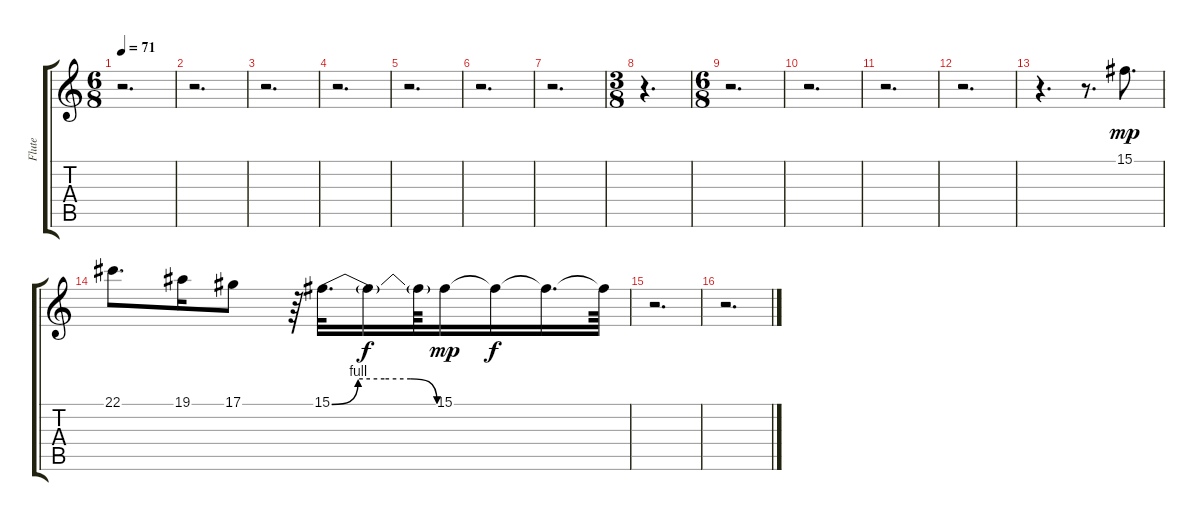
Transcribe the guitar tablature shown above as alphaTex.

\track ("Flute" "Flute") {instrument flute}
\staff {score tabs}
\tuning (Eb4 Bb3 Gb3 Db3 Ab2 Eb2) {hide}
\ts (6 8)
\tempo 71
\clef g2
\ks c
r.2{d dy f} |
r.2{d} |
r.2{d} |
r.2{d} |
r.2{d} |
r.2{d} |
r.2{d} |
\ts (3 8)
r.4{d} |
\ts (6 8)
r.2{d} |
r.2{d} |
r.2{d} |
r.2{d} |
r.4{d} r.8{d} 15.1.8{d dy mp} |
22.1.8{d} 19.1.16 17.1.8 r.64 15.1{be (custom 0 0 15 4 30 4 45 4 60 0)}.32{d} 15.1{t}.16{dy f} 15.1{t}.64 15.1.16{dy mp} 15.1{t}.16{dy f} 15.1{t}.16{d} 15.1{t}.64 |
r.2{d} |
r.2{d}
